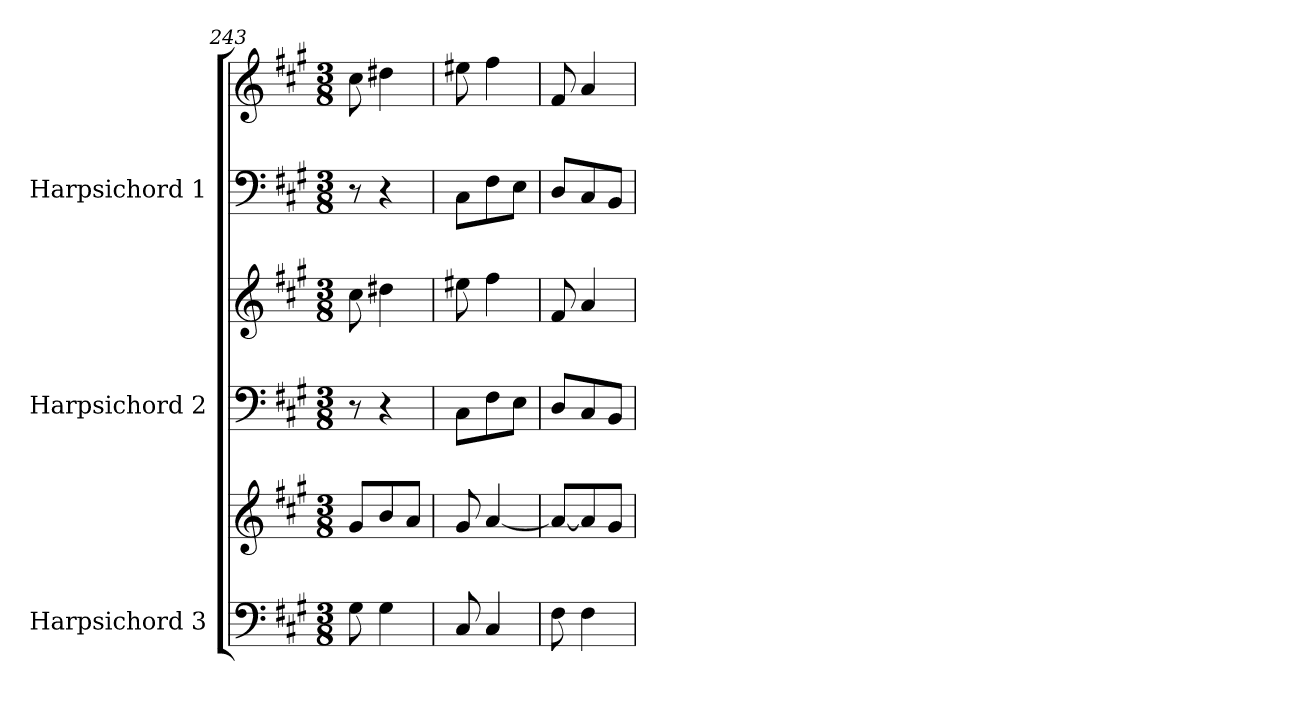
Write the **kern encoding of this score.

**kern	**kern	**kern	**kern	**kern	**kern
*part3	*part3	*part2	*part2	*part1	*part1
*staff6	*staff5	*staff4	*staff3	*staff2	*staff1
*I"Harpsichord 3	*	*I"Harpsichord 2	*	*I"Harpsichord 1	*
*I'Hp	*	*I'Hp	*	*I'Hp	*
*clefF4	*clefG2	*clefF4	*clefG2	*clefF4	*clefG2
*k[f#c#g#]	*k[f#c#g#]	*k[f#c#g#]	*k[f#c#g#]	*k[f#c#g#]	*k[f#c#g#]
*M3/8	*M3/8	*M3/8	*M3/8	*M3/8	*M3/8
=243	=243	=243	=243	=243	=243
8G#\	8g#/L	8r	8cc#\	8r	8cc#\
4G#\	8b/	4r	4dd#X\	4r	4dd#X\
.	8a/J	.	.	.	.
!!LO:LB:g=z
=244	=244	=244	=244	=244	=244
8C#/	8g#/	8C#\L	8ee#X\	8C#\L	8ee#X\
4C#/	[4a/	8F#\	4ff#\	8F#\	4ff#\
.	.	8E\J	.	8E\J	.
=245	=245	=245	=245	=245	=245
8F#\	8a/L_	8D/L	8f#/	8D/L	8f#/
4F#\	8a/]	8C#/	4a/	8C#/	4a/
.	8g#/J	8BB/J	.	8BB/J	.
=	=	=	=	=	=
*-	*-	*-	*-	*-	*-
